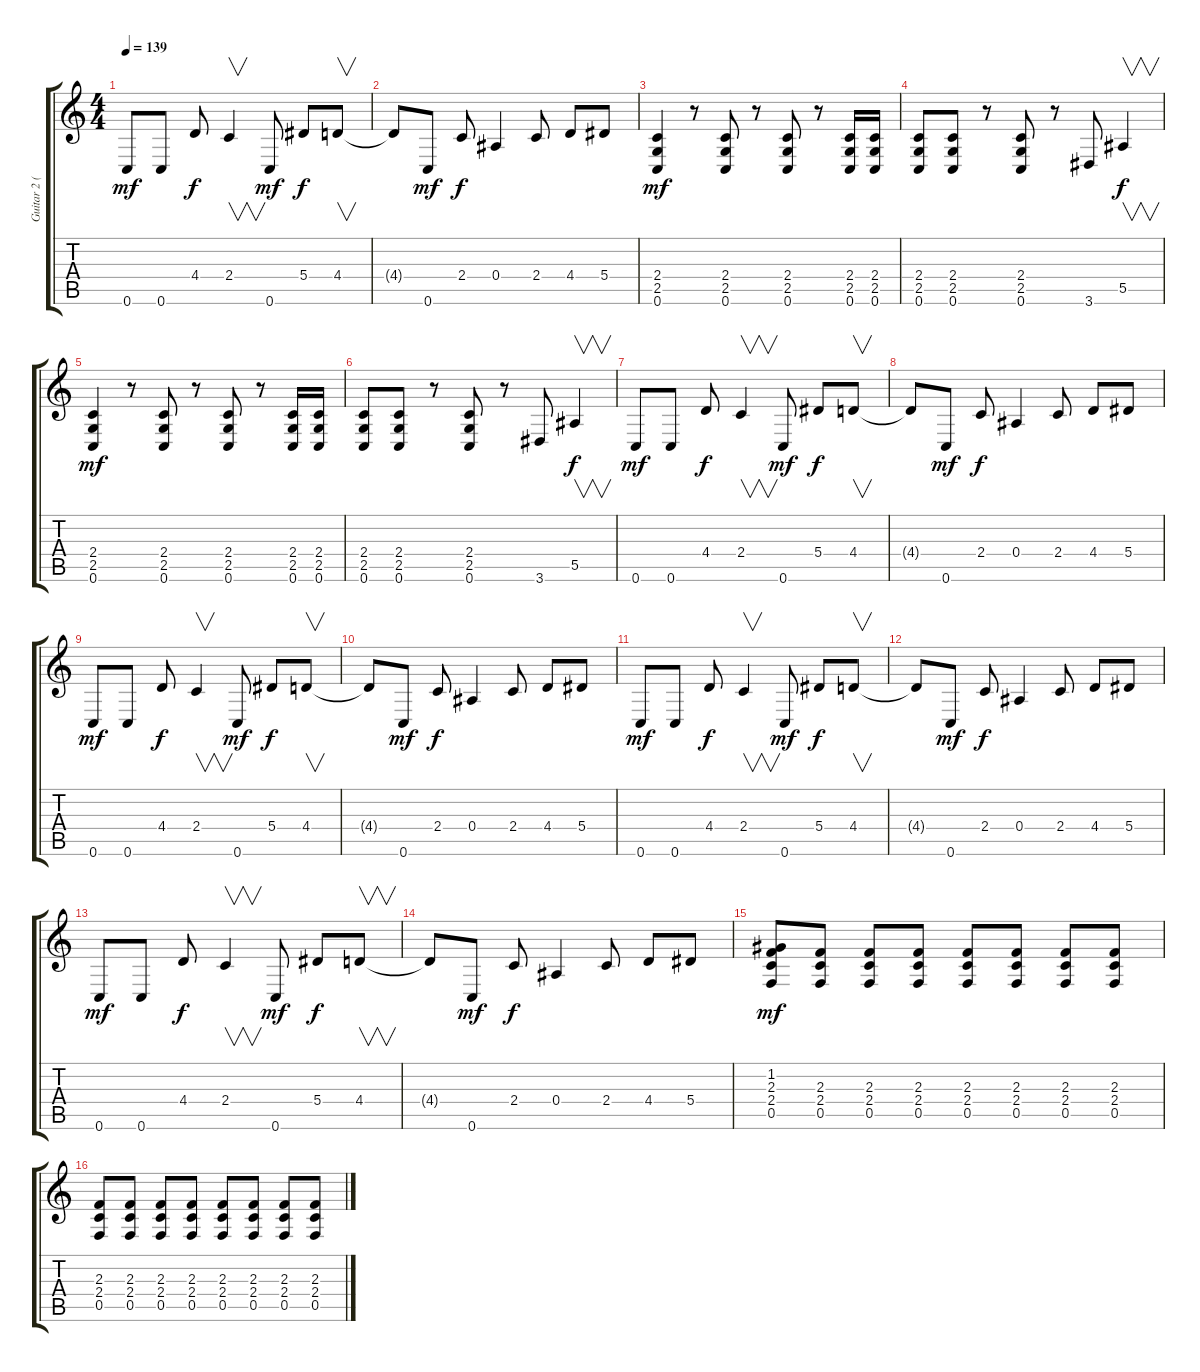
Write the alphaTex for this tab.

\track ("Guitar 2 (Lead)" "Guitar 2 (") {instrument distortionguitar}
\staff {score tabs}
\tuning (C4 G3 Eb3 Bb2 F2 C2) {hide}
\ts (4 4)
\tempo 139
\clef g2
\ks c
0.6.8{dy mf} 0.6.8 4.4.8{dy f} 2.4.4{v} 0.6.8{dy mf} 5.4.8{dy f} 4.4.8{v} |
4.4{t}.8 0.6.8{dy mf} 2.4.8{dy f} 0.4.4 2.4.8 4.4.8 5.4.8 |
(2.4 2.5 0.6).4{dy mf} r.8 (2.4 2.5 0.6).8 r.8 (2.4 2.5 0.6).8 r.8 (2.4 2.5 0.6).16 (2.4 2.5 0.6).16 |
(2.4 2.5 0.6).8 (2.4 2.5 0.6).8 r.8 (2.4 2.5 0.6).8 r.8 3.6.8 5.5.4{v dy f} |
(2.4 2.5 0.6).4{dy mf} r.8 (2.4 2.5 0.6).8 r.8 (2.4 2.5 0.6).8 r.8 (2.4 2.5 0.6).16 (2.4 2.5 0.6).16 |
(2.4 2.5 0.6).8 (2.4 2.5 0.6).8 r.8 (2.4 2.5 0.6).8 r.8 3.6.8 5.5.4{v dy f} |
0.6.8{dy mf} 0.6.8 4.4.8{dy f} 2.4.4{v} 0.6.8{dy mf} 5.4.8{dy f} 4.4.8{v} |
4.4{t}.8 0.6.8{dy mf} 2.4.8{dy f} 0.4.4 2.4.8 4.4.8 5.4.8 |
0.6.8{dy mf} 0.6.8 4.4.8{dy f} 2.4.4{v} 0.6.8{dy mf} 5.4.8{dy f} 4.4.8{v} |
4.4{t}.8 0.6.8{dy mf} 2.4.8{dy f} 0.4.4 2.4.8 4.4.8 5.4.8 |
0.6.8{dy mf} 0.6.8 4.4.8{dy f} 2.4.4{v} 0.6.8{dy mf} 5.4.8{dy f} 4.4.8{v} |
4.4{t}.8 0.6.8{dy mf} 2.4.8{dy f} 0.4.4 2.4.8 4.4.8 5.4.8 |
0.6.8{dy mf} 0.6.8 4.4.8{dy f} 2.4.4{v} 0.6.8{dy mf} 5.4.8{dy f} 4.4.8{v} |
4.4{t}.8 0.6.8{dy mf} 2.4.8{dy f} 0.4.4 2.4.8 4.4.8 5.4.8 |
(1.2 2.3 2.4 0.5).8{dy mf} (2.3 2.4 0.5).8 (2.3 2.4 0.5).8 (2.3 2.4 0.5).8 (2.3 2.4 0.5).8 (2.3 2.4 0.5).8 (2.3 2.4 0.5).8 (2.3 2.4 0.5).8 |
(2.3 2.4 0.5).8 (2.3 2.4 0.5).8 (2.3 2.4 0.5).8 (2.3 2.4 0.5).8 (2.3 2.4 0.5).8 (2.3 2.4 0.5).8 (2.3 2.4 0.5).8 (2.3 2.4 0.5).8
